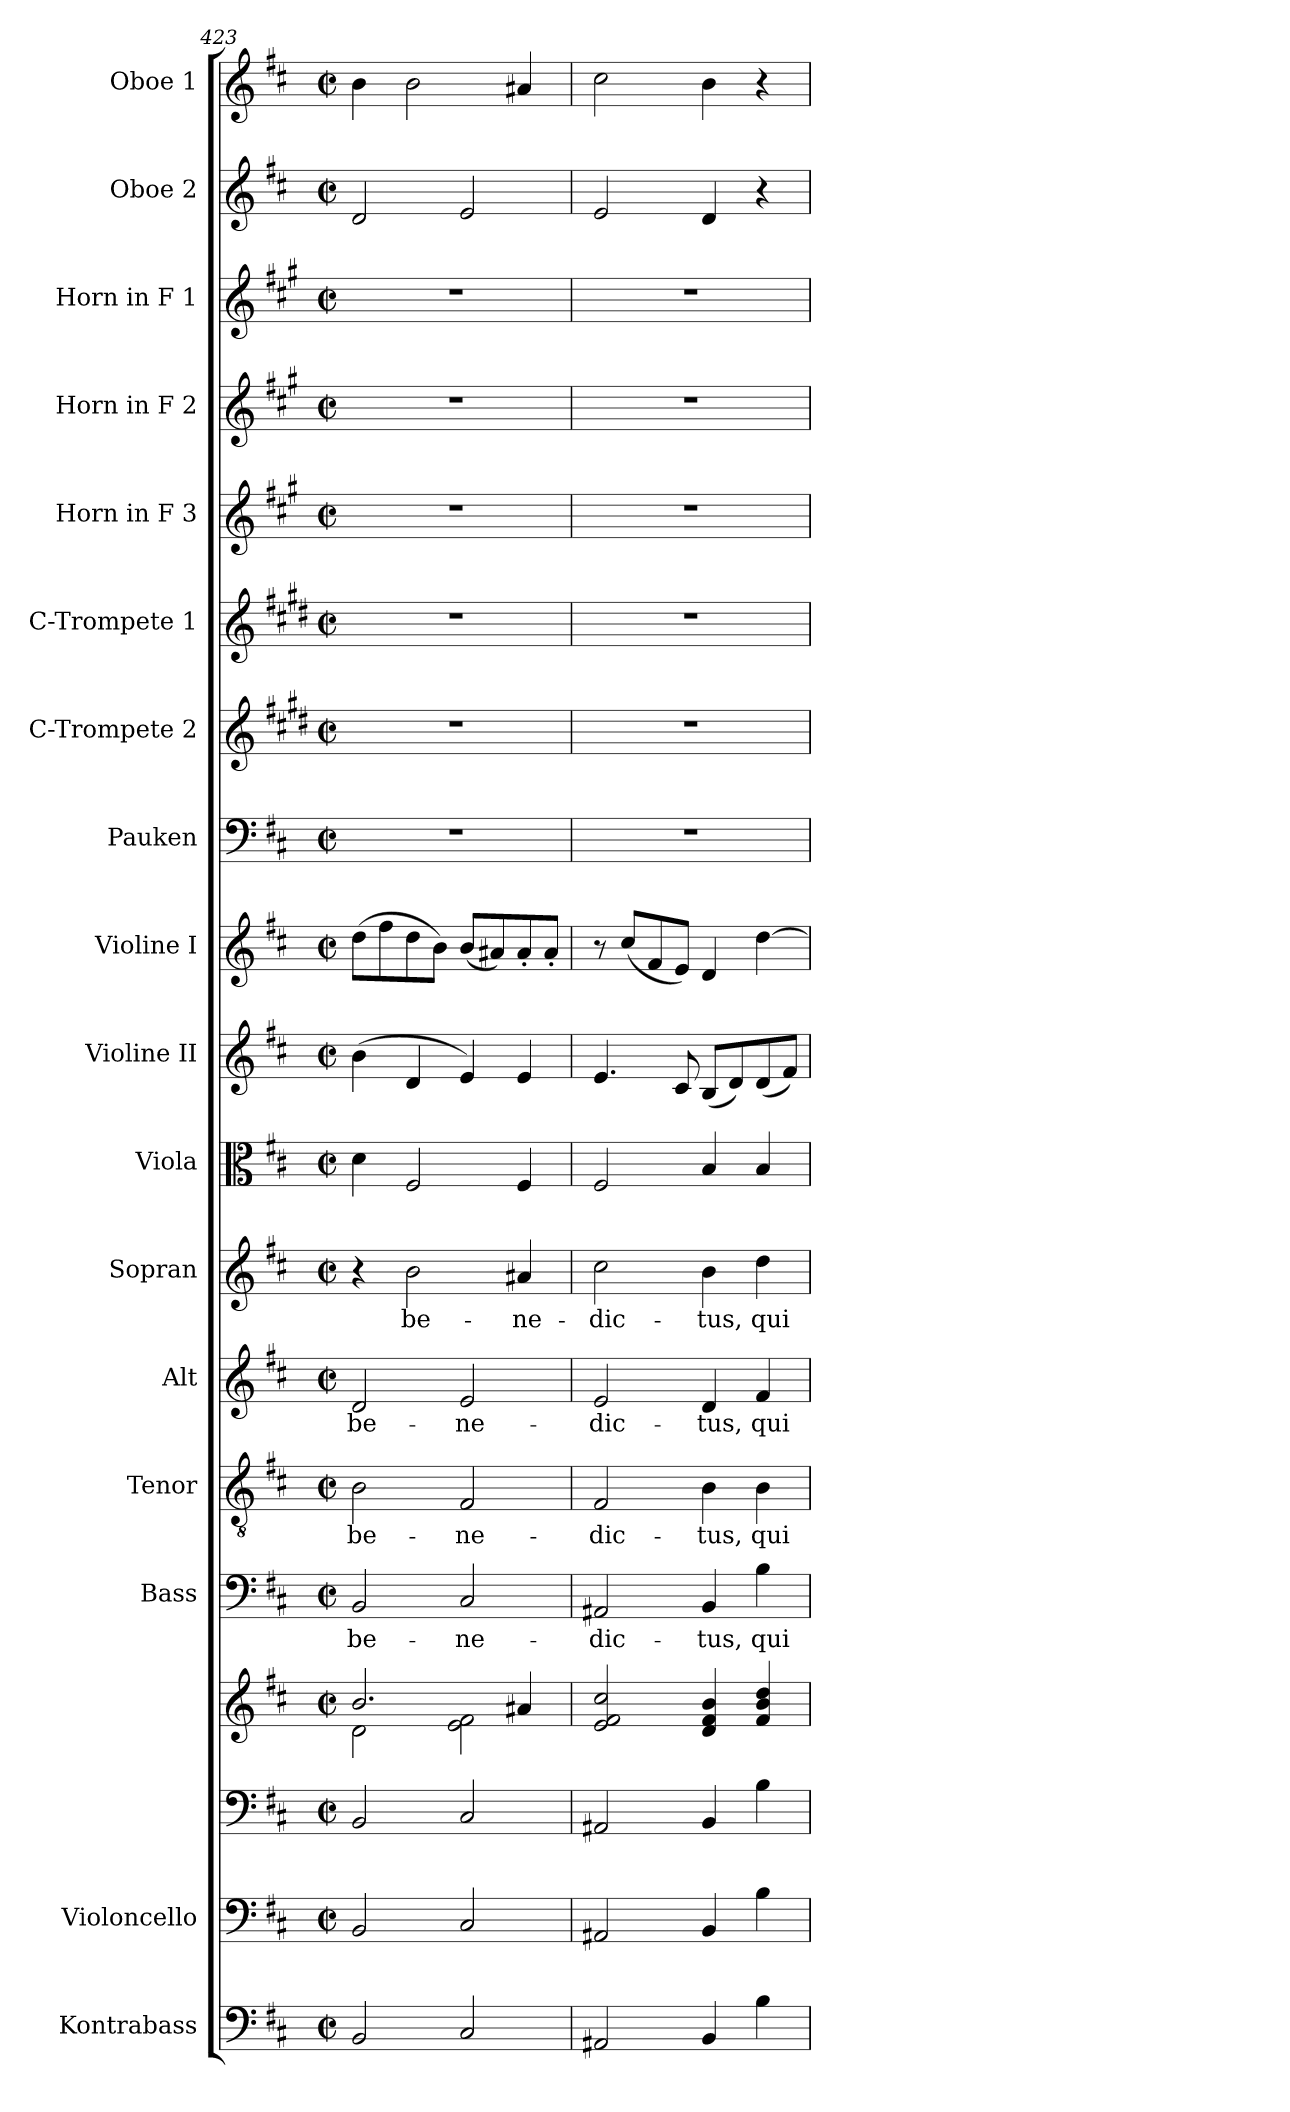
**kern	**kern	**kern	**kern	**kern	**text	**kern	**text	**kern	**text	**kern	**text	**kern	**kern	**kern	**kern	**kern	**kern	**kern	**kern	**kern	**kern	**kern
*part18	*part17	*part16	*part16	*part15	*part15	*part14	*part14	*part13	*part13	*part12	*part12	*part11	*part10	*part9	*part8	*part7	*part6	*part5	*part4	*part3	*part2	*part1
*staff19	*staff18	*staff17	*staff16	*staff15	*staff15	*staff14	*staff14	*staff13	*staff13	*staff12	*staff12	*staff11	*staff10	*staff9	*staff8	*staff7	*staff6	*staff5	*staff4	*staff3	*staff2	*staff1
*I"Kontrabass	*I"Violoncello	*	*	*I"Bass	*	*I"Tenor	*	*I"Alt	*	*I"Sopran	*	*I"Viola	*I"Violine II	*I"Violine I	*I"Pauken	*I"C-Trompete 2	*I"C-Trompete 1	*I"Horn in F 3	*I"Horn in F 2	*I"Horn in F 1	*I"Oboe 2	*I"Oboe 1
*I'Kb.	*I'Vc.	*	*	*I'B.	*	*I'T.	*	*I'A.	*	*I'S.	*	*I'Vla.	*I'Vl. II	*I'Vl. I	*I'Pk.	*I'C Trp. 2	*I'C Trp. 1	*	*	*	*I'Ob. 2	*I'Ob. 1
!!LO:PB:g=z
*clefF4	*clefF4	*clefF4	*clefG2	*clefF4	*	*clefGv2	*	*clefG2	*	*clefG2	*	*clefC3	*clefG2	*clefG2	*clefF4	*clefG2	*clefG2	*clefG2	*clefG2	*clefG2	*clefG2	*clefG2
*ITrd7c12	*	*	*	*	*	*	*	*	*	*	*	*	*	*	*	*ITrd1c2	*ITrd1c2	*ITrd4c7	*ITrd4c7	*ITrd4c7	*	*
*k[f#c#]	*k[f#c#]	*k[f#c#]	*k[f#c#]	*k[f#c#]	*	*k[f#c#]	*	*k[f#c#]	*	*k[f#c#]	*	*k[f#c#]	*k[f#c#]	*k[f#c#]	*k[f#c#]	*k[f#c#]	*k[f#c#]	*k[f#c#]	*k[f#c#]	*k[f#c#]	*k[f#c#]	*k[f#c#]
*D:	*D:	*D:	*D:	*D:	*	*D:	*	*D:	*	*D:	*	*D:	*D:	*D:	*D:	*D:	*D:	*D:	*D:	*D:	*D:	*D:
*M2/2	*M2/2	*M2/2	*M2/2	*M2/2	*	*M2/2	*	*M2/2	*	*M2/2	*	*M2/2	*M2/2	*M2/2	*M2/2	*M2/2	*M2/2	*M2/2	*M2/2	*M2/2	*M2/2	*M2/2
*met(c|)	*met(c|)	*met(c|)	*met(c|)	*met(c|)	*	*met(c|)	*	*met(c|)	*	*met(c|)	*	*met(c|)	*met(c|)	*met(c|)	*met(c|)	*met(c|)	*met(c|)	*met(c|)	*met(c|)	*met(c|)	*met(c|)	*met(c|)
=423	=423	=423	=423	=423	=423	=423	=423	=423	=423	=423	=423	=423	=423	=423	=423	=423	=423	=423	=423	=423	=423	=423
*	*	*	*^	*	*	*	*	*	*	*	*	*	*	*	*	*	*	*	*	*	*	*
!	!	!	!	!	!	!LO:LY:b	!	!LO:LY:b	!	!LO:LY:b	!	!	!	!	!	!	!	!	!	!	!	!	!
2BBB/	2BB/	2BB/	2.b/	2d\	2BB/	be-	2B\	be-	2d/	be-	4r	.	4d\	(>4b\	(>8dd\L	1r	1r	1r	1r	1r	1r	2d/	4b\
.	.	.	.	.	.	.	.	.	.	.	.	.	.	.	8ff#\	.	.	.	.	.	.	.	.
!	!	!	!	!	!	!	!	!	!	!	!	!LO:LY:b	!	!	!	!	!	!	!	!	!	!	!
.	.	.	.	.	.	.	.	.	.	.	2b\	be-	2F#/	4d/	8dd\	.	.	.	.	.	.	.	2b\
.	.	.	.	.	.	.	.	.	.	.	.	.	.	.	8b\J)	.	.	.	.	.	.	.	.
!	!	!	!	!	!	!LO:LY:b	!	!LO:LY:b	!	!LO:LY:b	!	!	!	!	!	!	!	!	!	!	!	!	!
2CC#/	2C#/	2C#/	.	2e\ 2f#\	2C#/	-ne-	2F#/	-ne-	2e/	-ne-	.	.	.	4e/)	(<8b/L	.	.	.	.	.	.	2e/	.
.	.	.	.	.	.	.	.	.	.	.	.	.	.	.	8a#X/)	.	.	.	.	.	.	.	.
!	!	!	!	!	!	!	!	!	!	!	!	!LO:LY:b	!	!	!	!	!	!	!	!	!	!	!
.	.	.	4a#X/	.	.	.	.	.	.	.	4a#X/	-ne-	4F#/	4e/	8a#'</	.	.	.	.	.	.	.	4a#X/
.	.	.	.	.	.	.	.	.	.	.	.	.	.	.	8a#'</J	.	.	.	.	.	.	.	.
*	*	*	*v	*v	*	*	*	*	*	*	*	*	*	*	*	*	*	*	*	*	*	*	*
=424	=424	=424	=424	=424	=424	=424	=424	=424	=424	=424	=424	=424	=424	=424	=424	=424	=424	=424	=424	=424	=424	=424
!	!	!	!	!	!LO:LY:b	!	!LO:LY:b	!	!LO:LY:b	!	!LO:LY:b	!	!	!	!	!	!	!	!	!	!	!
2AAA#X/	2AA#X/	2AA#X/	2e/ 2f#/ 2cc#/	2AA#X/	-dic-	2F#/	-dic-	2e/	-dic-	2cc#\	-dic-	2F#/	4.e/	8r	1r	1r	1r	1r	1r	1r	2e/	2cc#\
.	.	.	.	.	.	.	.	.	.	.	.	.	.	(<8cc#/L	.	.	.	.	.	.	.	.
.	.	.	.	.	.	.	.	.	.	.	.	.	.	8f#/	.	.	.	.	.	.	.	.
.	.	.	.	.	.	.	.	.	.	.	.	.	8c#/	8e/J)	.	.	.	.	.	.	.	.
!	!	!	!	!	!LO:LY:b	!	!LO:LY:b	!	!LO:LY:b	!	!LO:LY:b	!	!	!	!	!	!	!	!	!	!	!
4BBB/	4BB/	4BB/	4d/ 4f#/ 4b/	4BB/	-tus,	4B\	-tus,	4d/	-tus,	4b\	-tus,	4B/	(<8B/L	4d/	.	.	.	.	.	.	4d/	4b\
.	.	.	.	.	.	.	.	.	.	.	.	.	8d/)	.	.	.	.	.	.	.	.	.
!	!	!	!	!	!LO:LY:b	!	!LO:LY:b	!	!LO:LY:b	!	!LO:LY:b	!	!	!	!	!	!	!	!	!	!	!
4BB\	4B\	4B\	4f#/ 4b/ 4dd/	4B\	qui	4B\	qui	4f#/	qui	4dd\	qui	4B/	(<8d/	[4dd\	.	.	.	.	.	.	4r	4r
.	.	.	.	.	.	.	.	.	.	.	.	.	8f#/J)	.	.	.	.	.	.	.	.	.
=	=	=	=	=	=	=	=	=	=	=	=	=	=	=	=	=	=	=	=	=	=	=
*-	*-	*-	*-	*-	*-	*-	*-	*-	*-	*-	*-	*-	*-	*-	*-	*-	*-	*-	*-	*-	*-	*-
